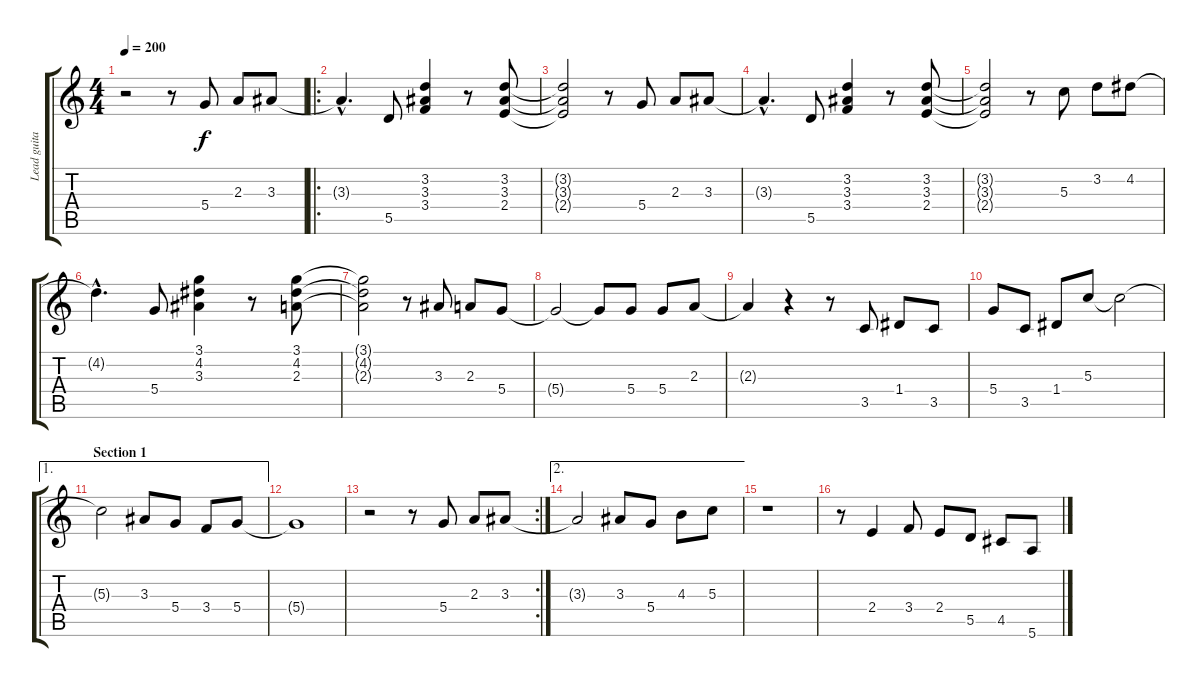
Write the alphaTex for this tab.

\track ("Lead guitar  Wes" "Lead guita") {instrument electricguitarjazz}
\staff {score tabs}
\tuning (E4 B3 G3 D3 A2 E2) {hide}
\ts (4 4)
\tempo 200
\clef g2
\ks aminor
r.2{dy f instrument electricguitarjazz} r.8 5.4.8 2.3.8 3.3.8 |
\ro
3.3{hac t}.4{d} 5.5.8 (3.2 3.3 3.4).4 r.8 (3.2 3.3 2.4).8 |
(3.2{t} 3.3{t} 2.4{t}).2 r.8 5.4.8 2.3.8 3.3.8 |
3.3{hac t}.4{d} 5.5.8 (3.2 3.3 3.4).4 r.8 (3.2 3.3 2.4).8 |
(3.2{t} 3.3{t} 2.4{t}).2 r.8 5.3.8 3.2.8 4.2.8 |
4.2{hac t}.4{d} 5.4.8 (3.1 4.2 3.3).4 r.8 (3.1 4.2 2.3).8 |
(3.1{t} 4.2{t} 2.3{t}).2 r.8 3.3.8 2.3.8 5.4.8 |
5.4{t}.2 5.4{t}.8 5.4.8 5.4.8 2.3.8 |
2.3{t}.4 r.4 r.8 3.5.8 1.4.8 3.5.8 |
5.4.8 3.5.8 1.4.8 5.3.8 5.3{t}.2 |
\ae 1
\section ("" "Section 1")
5.3{t}.2 3.3.8 5.4.8 3.4.8 5.4.8 |
5.4{t}.1 |
\rc 2
r.2 r.8 5.4.8 2.3.8 3.3.8 |
\ae 2
3.3{t}.2 3.3.8 5.4.8 4.3.8 5.3.8 |
r.1 |
r.8 2.4.4 3.4.8 2.4.8 5.5.8 4.5.8 5.6.8
